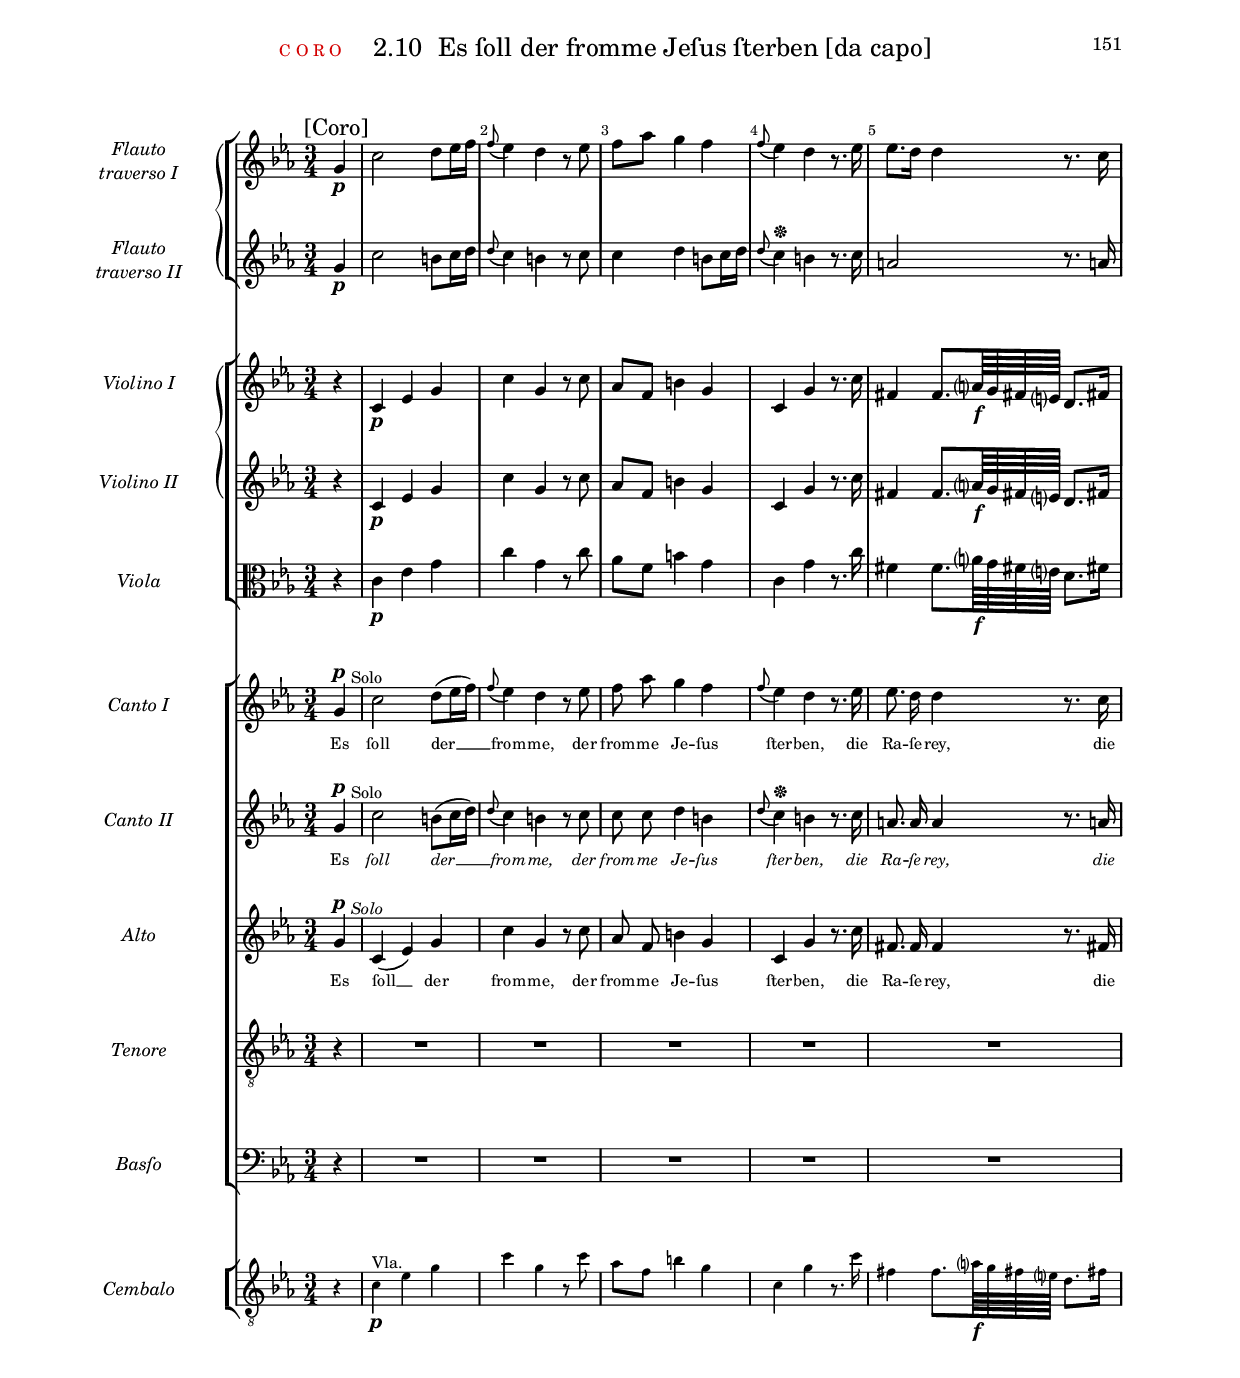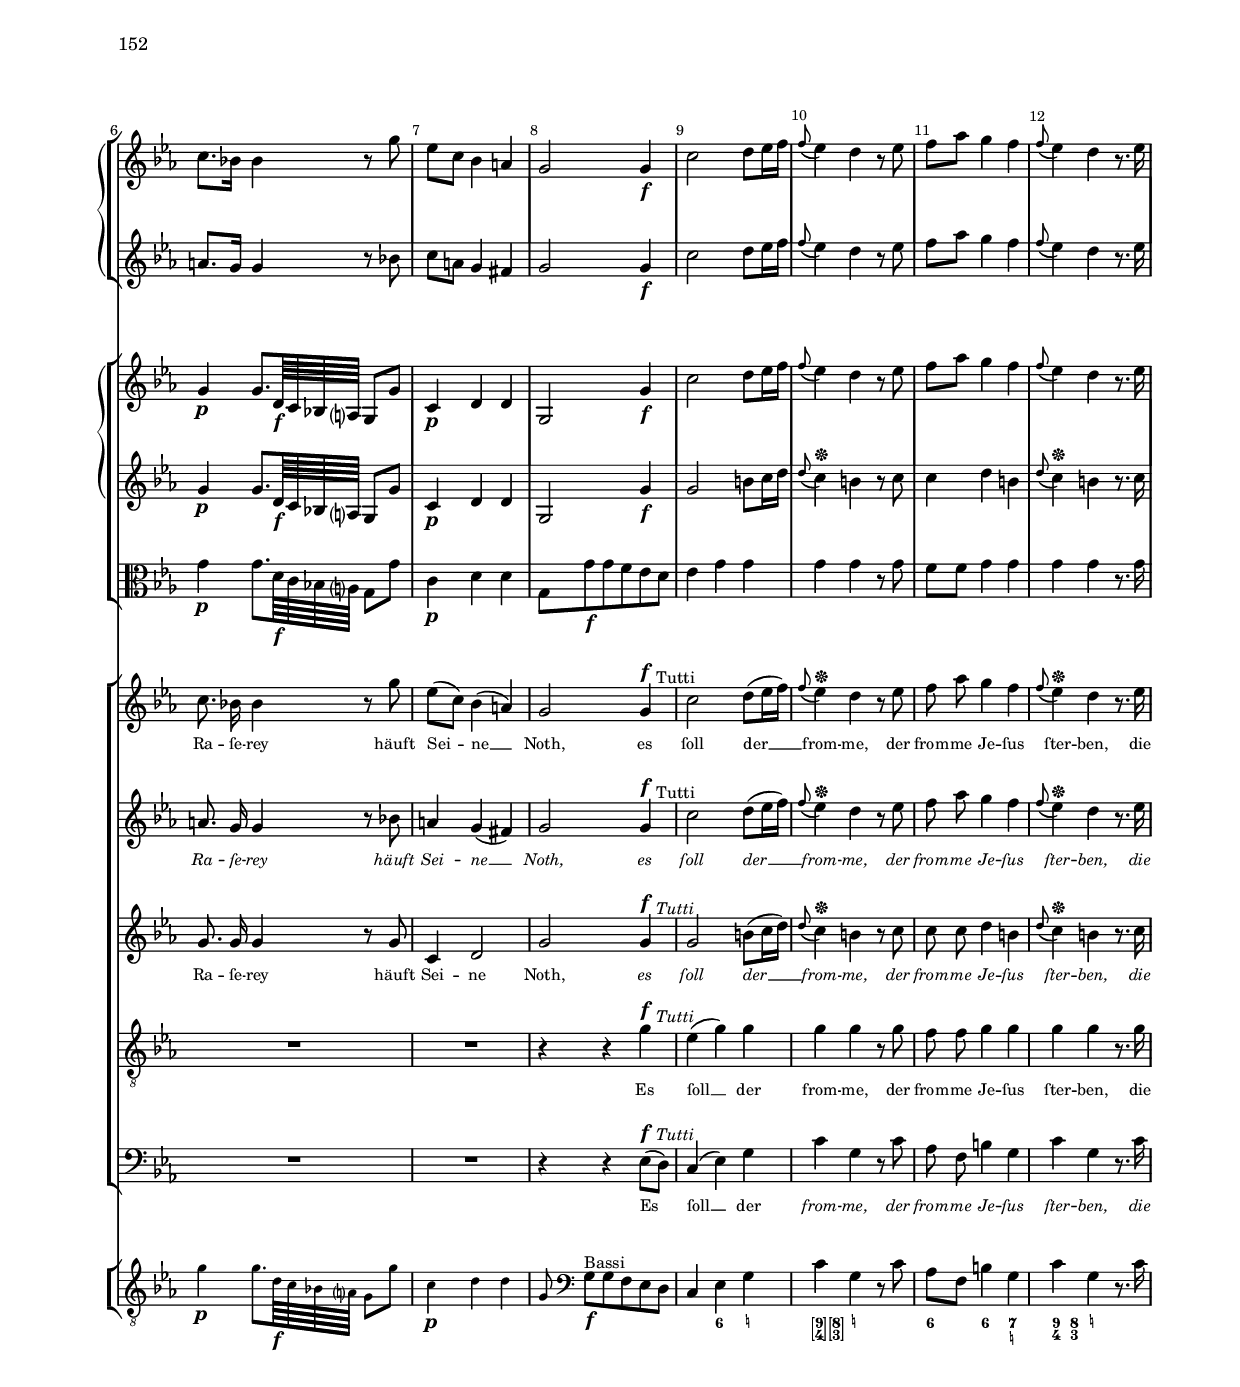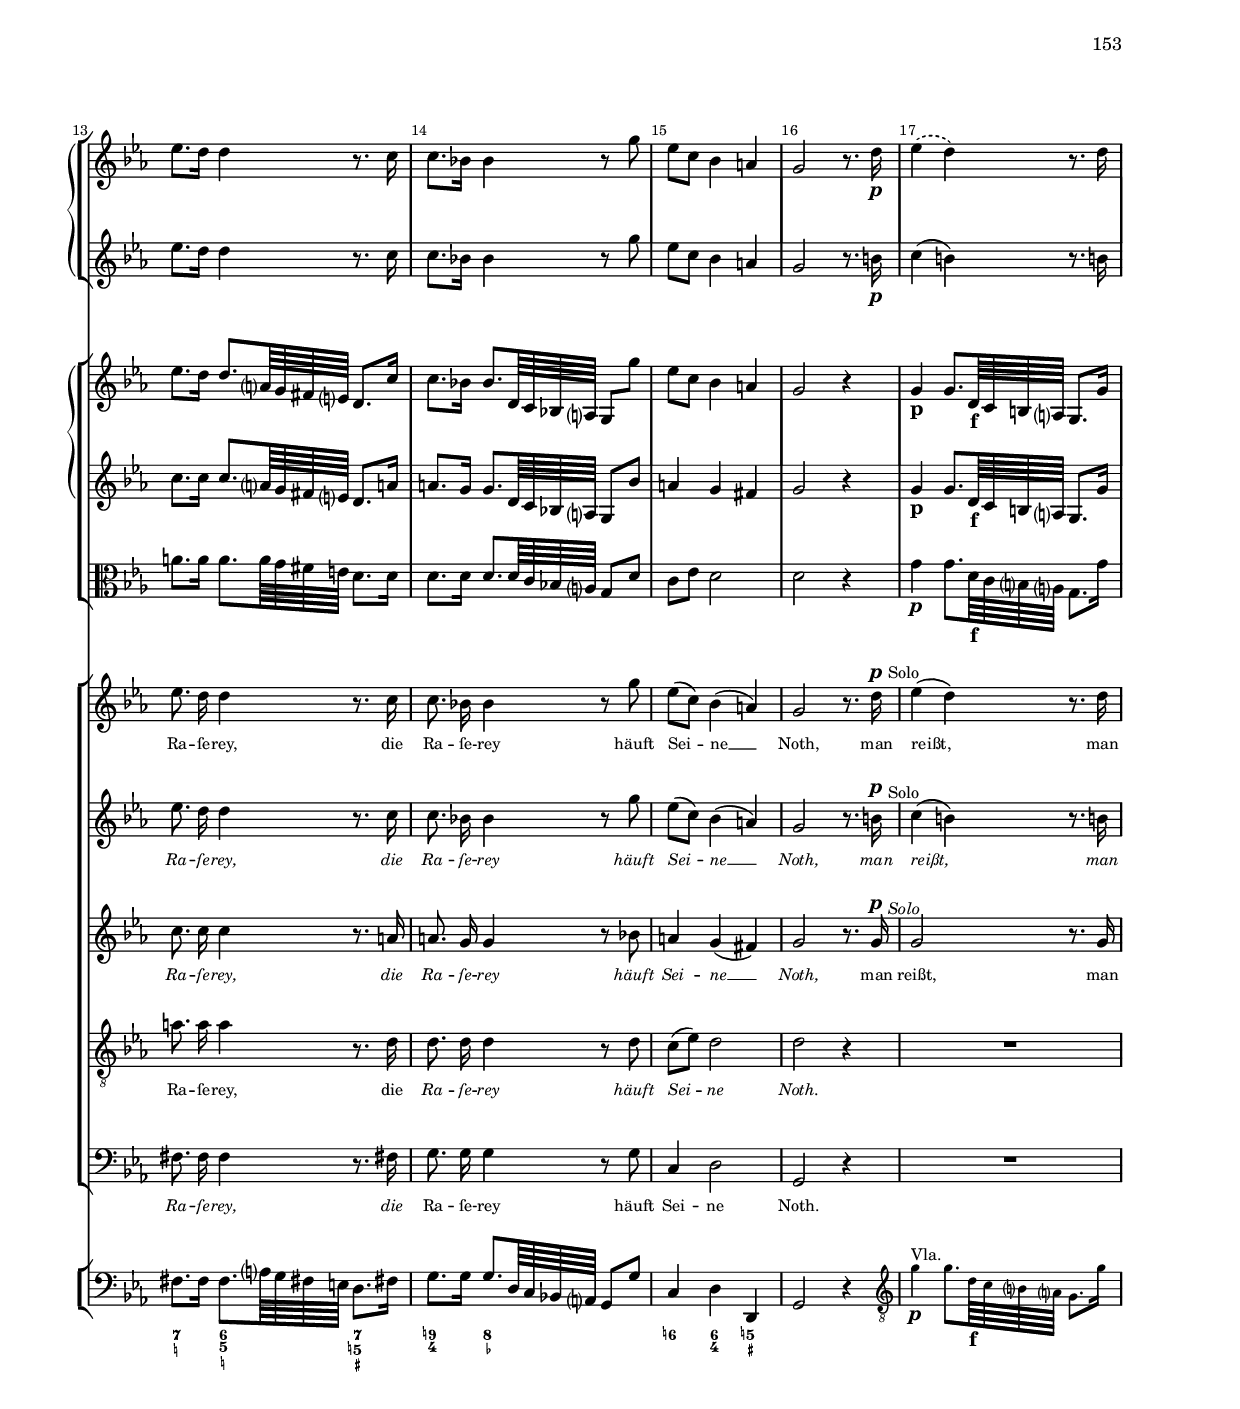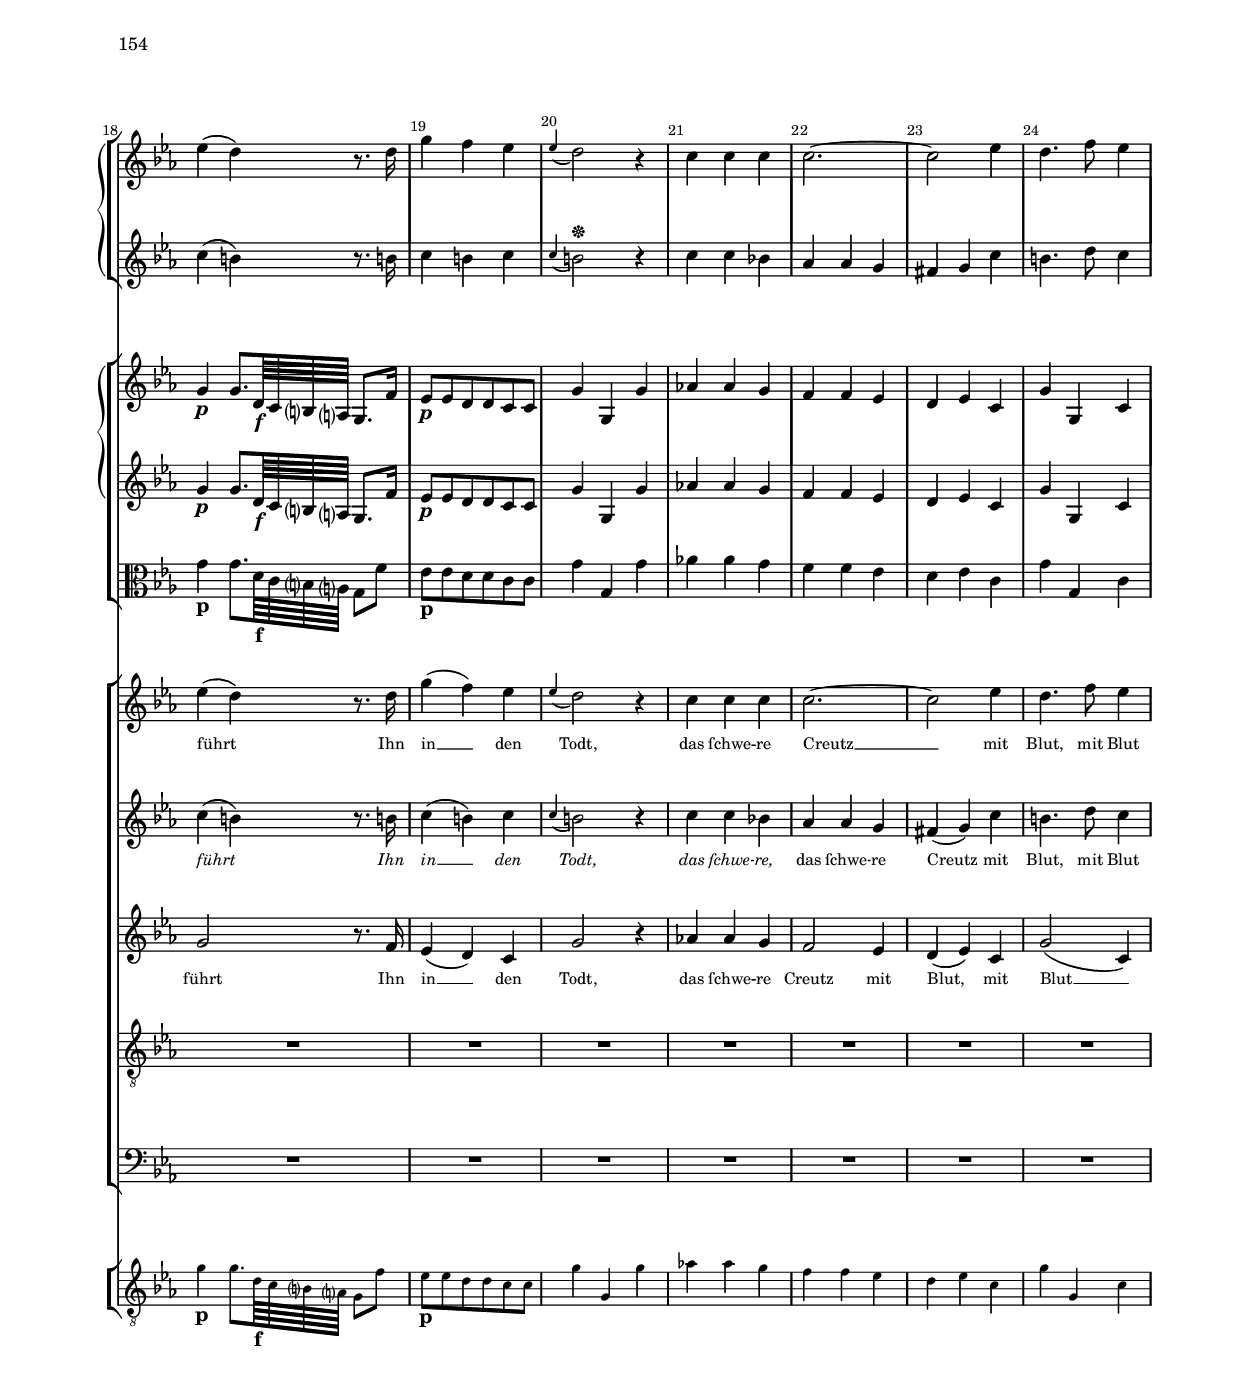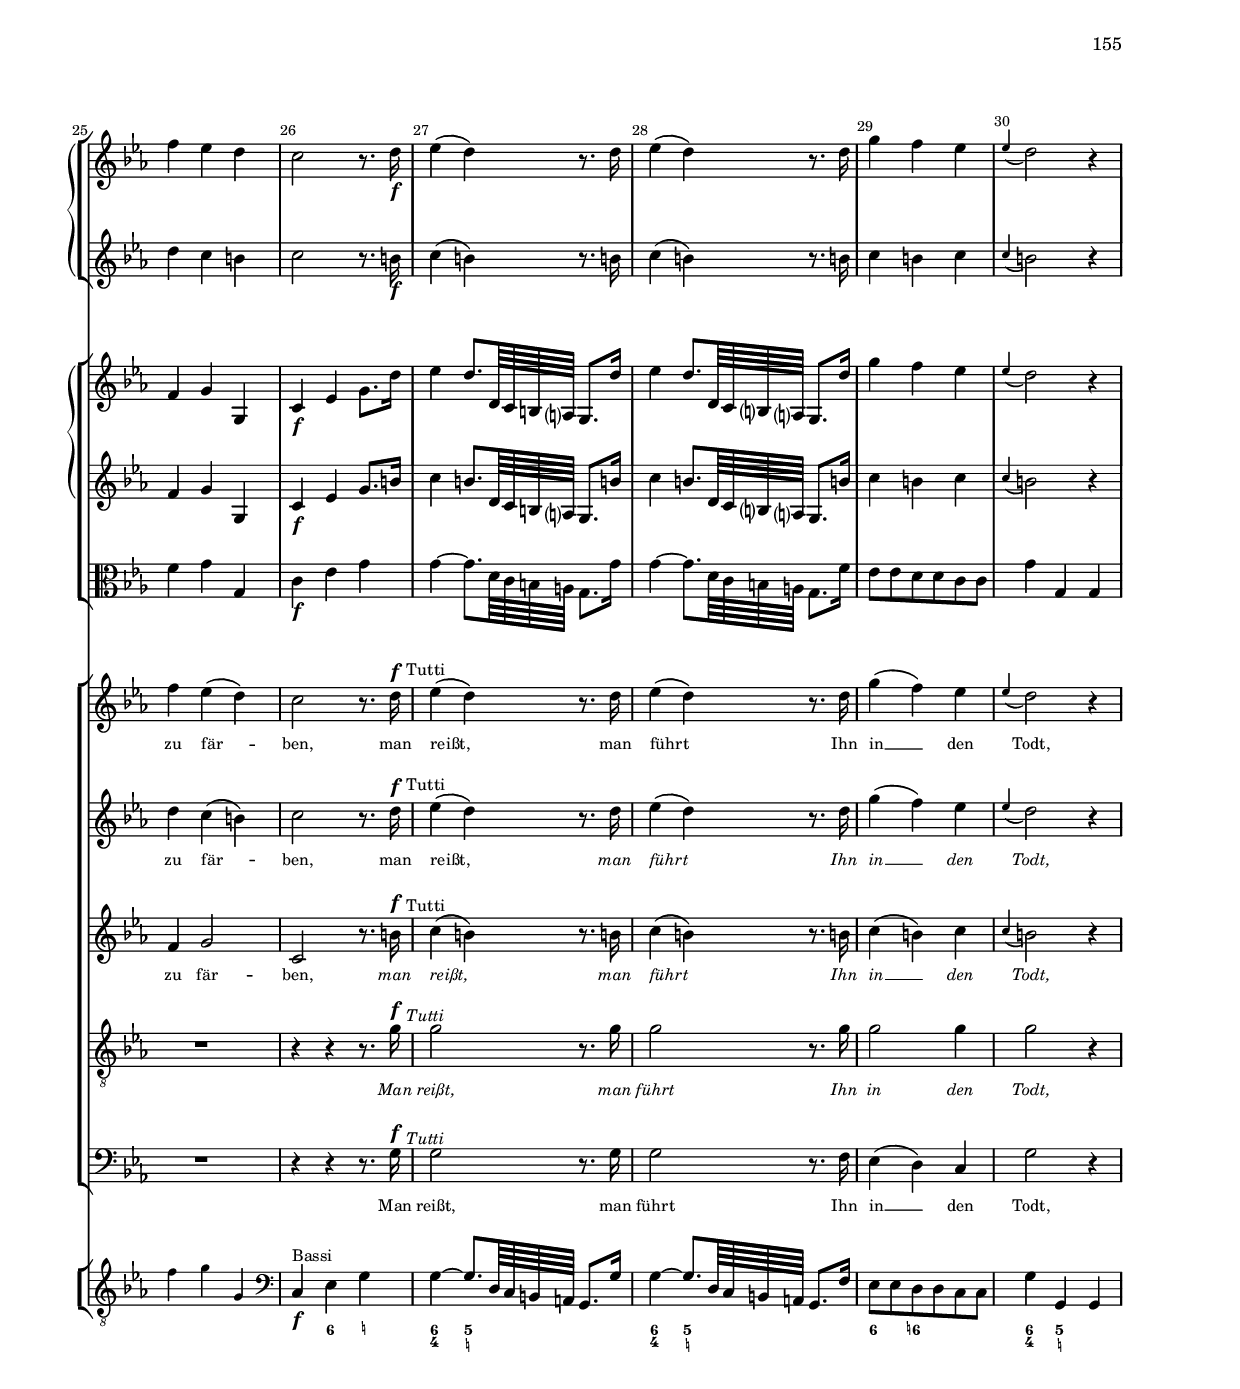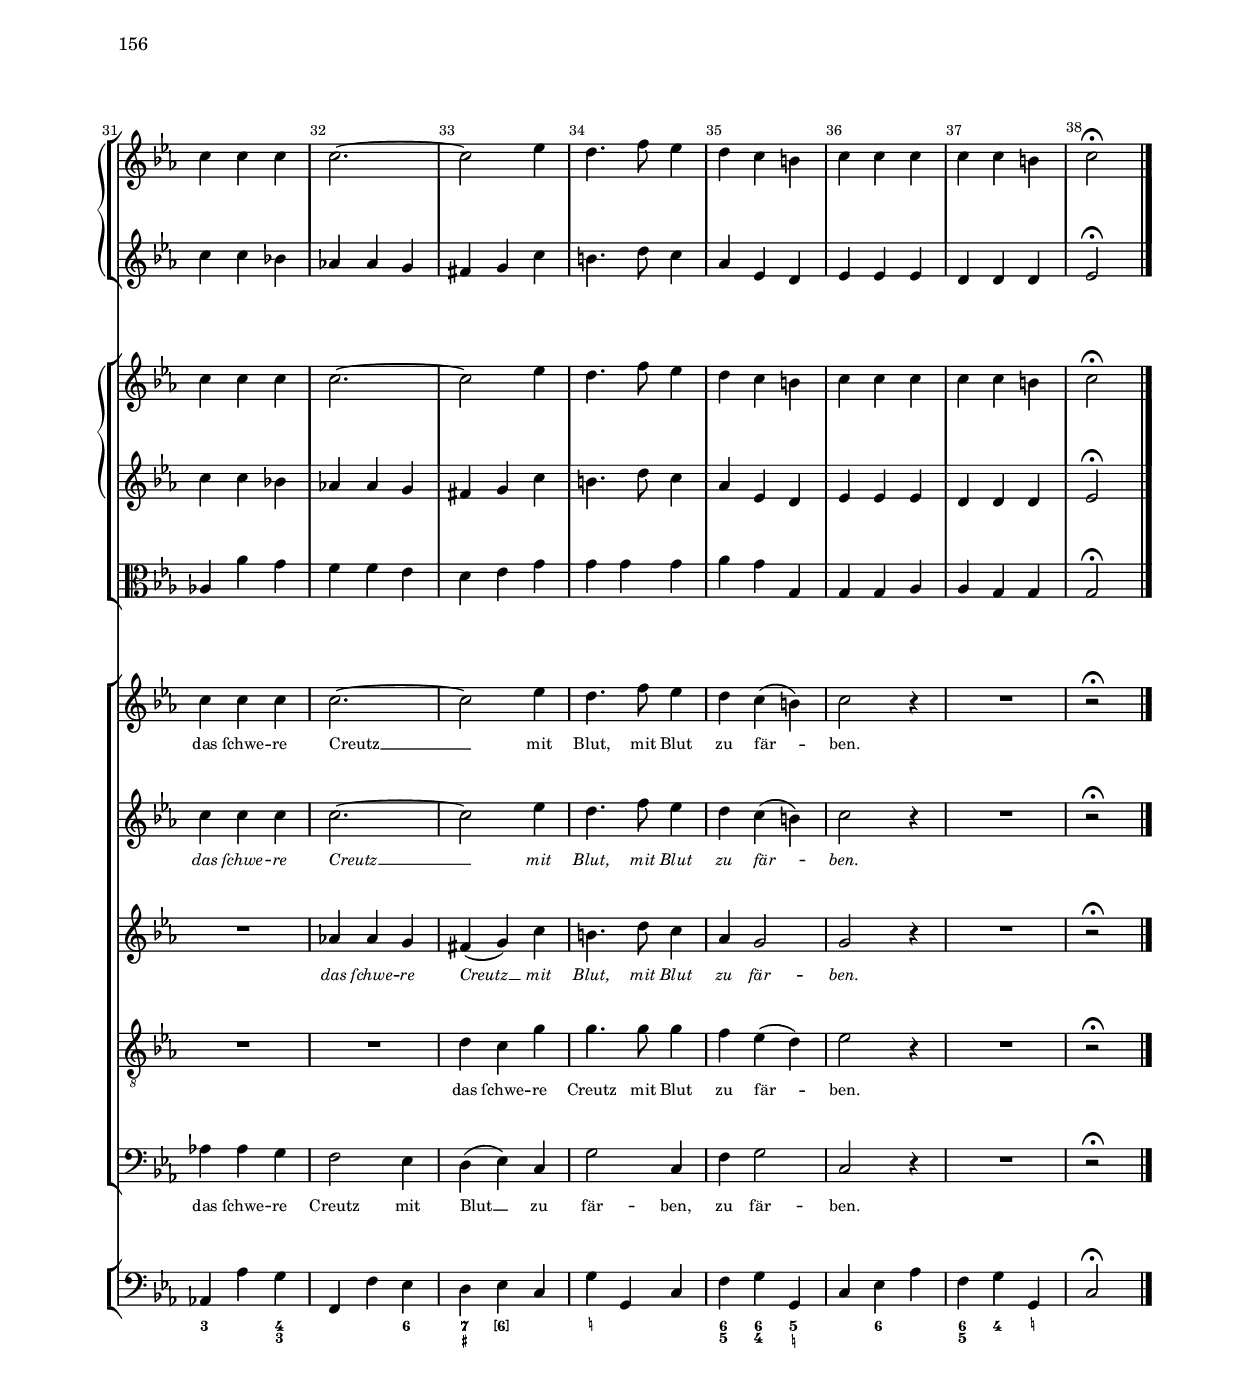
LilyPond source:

% (c) 2020 by Wolfgang Esser-Skala.
% This file is licensed under the Creative Commons Attribution-NonCommercial-ShareAlike 4.0 International License.
% To view a copy of this license, visit http://creativecommons.org/licenses/by-nc-sa/4.0/.

\version "2.18.0"

\include "../definitions.ly"

\paper { first-page-number = #151 }

#(set-global-staff-size 15.87)

\book {
% 	\bookpart {
% 		\paper { evenHeaderMarkup = {} oddHeaderMarkup = {} }
% 		\partTitle "L U K A S" "X X I I I"
% 	}
% 	\bookpart {
% 		\paper { evenHeaderMarkup = {} oddHeaderMarkup = {} }
% 		\markup \null
% 	}
% 	\bookpart {
% 		\header {
% 			movement = \movementTitle "2.1" "R E C I T A T I V O" "Und der gantze Hauffe ſtund auf"
% 		}
% 		\paper {
% 			system-system-spacing.basic-distance = #23
% 			system-system-spacing.minimum-distance = #23
% 			systems-per-page = #2
% 		}
% 		\score {
% 			<<
% 				\new Staff {
% 					\set Staff.instrumentName = "Evangeliſt"
% 					\new Voice = "Tenore" { \dynamicUp \UndDerGantzeTenoreNotes }
% 				}
% 				\new Lyrics \lyricsto Tenore \UndDerGantzeTenoreLyrics
% 				\new StaffGroup <<
% 					\new Staff {
% 						\set Staff.instrumentName = "Cembalo"
% 						\UndDerGantzeOrgano
% 					}
% 				>>
% 				\new FiguredBass { \UndDerGantzeBassFigures }
% 			>>
% 			\layout { }
% 			\midi { \tempo 4 = 60 }
% 		}
% 	}
% 	\bookpart {
% 		\header {
% 			movement = \movementTitle "2.2" "C O R O" "Dieſen finden wir, daß Er das Volck abwendet"
% 		}
% 		\paper { systems-per-page = #1 }
% 		\score {
% 			<<
% 				\new StaffGroup <<
% 					\new GrandStaff <<
% 						\new Staff {
% 							\set Staff.instrumentName = "Oboe I"
% 							\DiesenFindenWirOboeI
% 						}
% 						\new Staff {
% 							\set Staff.instrumentName = "Oboe II"
% 							\DiesenFindenWirOboeII
% 						}
% 					>>
% 				>>
% 				\new StaffGroup <<
% 					\new GrandStaff \with { \violinGroupDistance } <<
% 						\new Staff {
% 							\set Staff.instrumentName = "Violino I"
% 							\DiesenFindenWirViolinoI
% 						}
% 						\new Staff {
% 							\set Staff.instrumentName = "Violino II"
% 							\DiesenFindenWirViolinoII
% 						}
% 					>>
% 					\new Staff {
% 						\set Staff.instrumentName = "Viola"
% 						\DiesenFindenWirViola
% 					}
% 				>>
% 				\new ChoirStaff <<
% 					\new Staff {
% 						\set Staff.instrumentName = "Canto"
% 						\new Voice = "Soprano" { \dynamicUp \DiesenFindenWirSopranoNotes }
% 					}
% 					\new Lyrics \lyricsto Soprano \DiesenFindenWirSopranoLyrics
% 					
% 					\new Staff {
% 						\set Staff.instrumentName = "Alto"
% 						\new Voice = "Alto" { \dynamicUp \DiesenFindenWirAltoNotes }
% 					}
% 					\new Lyrics \lyricsto Alto \DiesenFindenWirAltoLyrics
% 					
% 					\new Staff {
% 						\set Staff.instrumentName = "Tenore"
% 						\new Voice = "Tenore" { \dynamicUp \DiesenFindenWirTenoreNotes }
% 					}
% 					\new Lyrics \lyricsto Tenore \DiesenFindenWirTenoreLyrics
% 					
% 					\new Staff {
% 						\set Staff.instrumentName = "Basſo"
% 						\new Voice = "Basso" { \dynamicUp \DiesenFindenWirBassoNotes }
% 					}
% 					\new Lyrics \lyricsto Basso \DiesenFindenWirBassoLyrics
% 				>>
% 				\new StaffGroup <<
% 					\new Staff {
% 						\set Staff.instrumentName = "Cembalo"
% 						\DiesenFindenWirOrgano
% 					}
% 				>>
% 				\new FiguredBass { \DiesenFindenWirBassFigures }
% 			>>
% 			\layout { }
% 			\midi { \tempo 4. = 70 }
% 		}
% 	}
% 	\bookpart {
% 		\header {
% 			movement = \movementTitle "2.3" "R E C I T A T I V O" "Pilatus aber fragte Ihn"
% 		}
% 		\paper {
% 			system-system-spacing.basic-distance = #23
% 			system-system-spacing.minimum-distance = #23
% 			systems-per-page = #4
% 		}
% 		\score {
% 			<<
% 				\new Staff {
% 					\set Staff.instrumentName = \markup { \center-column { "Evangeliſt" "Pilatus" } }
% 					\new Voice = "Tenore" { \dynamicUp \PilatusAberTenoreNotes }
% 				}
% 				\new Lyrics \lyricsto Tenore \PilatusAberTenoreLyrics
% 				\new StaffGroup <<
% 					\new Staff {
% 						\set Staff.instrumentName = "Cembalo"
% 						\PilatusAberOrgano
% 					}
% 				>>
% 				\new FiguredBass { \PilatusAberBassFigures }
% 			>>
% 			\layout { }
% 			\midi { \tempo 4 = 60 }
% 		}
% 	}
% 	\bookpart {
% 		\header {
% 			movement = \movementTitle "2.4" "C O R O" "Er hat das Volck erreget"
% 		}
% 		\paper { systems-per-page = #1 }
% 		\score {
% 			<<
% 				\new StaffGroup <<
% 					\new GrandStaff <<
% 						\new Staff {
% 							\set Staff.instrumentName = "Oboe I"
% 							\ErHatDasVolckOboeI
% 						}
% 						\new Staff {
% 							\set Staff.instrumentName = "Oboe II"
% 							\ErHatDasVolckOboeII
% 						}
% 					>>
% 				>>
% 				\new StaffGroup <<
% 					\new GrandStaff \with { \violinGroupDistance } <<
% 						\new Staff {
% 							\set Staff.instrumentName = "Violino I"
% 							\ErHatDasVolckViolinoI
% 						}
% 						\new Staff {
% 							\set Staff.instrumentName = "Violino II"
% 							\ErHatDasVolckViolinoII
% 						}
% 					>>
% 					\new Staff {
% 						\set Staff.instrumentName = "Viola"
% 						\ErHatDasVolckViola
% 					}
% 				>>
% 				\new ChoirStaff <<
% 					\new Staff {
% 						\set Staff.instrumentName = "Canto"
% 						\new Voice = "Soprano" { \dynamicUp \ErHatDasVolckSopranoNotes }
% 					}
% 					\new Lyrics \lyricsto Soprano \ErHatDasVolckSopranoLyrics
% 					
% 					\new Staff {
% 						\set Staff.instrumentName = "Alto"
% 						\new Voice = "Alto" { \dynamicUp \ErHatDasVolckAltoNotes }
% 					}
% 					\new Lyrics \lyricsto Alto \ErHatDasVolckAltoLyrics
% 					
% 					\new Staff {
% 						\set Staff.instrumentName = "Tenore"
% 						\new Voice = "Tenore" { \dynamicUp \ErHatDasVolckTenoreNotes }
% 					}
% 					\new Lyrics \lyricsto Tenore \ErHatDasVolckTenoreLyrics
% 					
% 					\new Staff {
% 						\set Staff.instrumentName = "Basſo"
% 						\new Voice = "Basso" { \dynamicUp \ErHatDasVolckBassoNotes }
% 					}
% 					\new Lyrics \lyricsto Basso \ErHatDasVolckBassoLyrics
% 				>>
% 				\new StaffGroup <<
% 					\new Staff {
% 						\set Staff.instrumentName = "Cembalo"
% 						\ErHatDasVolckOrgano
% 					}
% 				>>
% 				\new FiguredBass { \ErHatDasVolckBassFigures }
% 			>>
% 			\layout { }
% 			\midi { \tempo 4 = 100 }
% 		}
% 	}
% 	\bookpart {
% 		\header {
% 			movement = \movementTitle "2.5" "R E C I T A T I V O" "Da aber Pilatus Galiläam hörete"
% 		}
% 		\paper {
% 			system-system-spacing.basic-distance = #23
% 			system-system-spacing.minimum-distance = #23
% 			systems-per-page = #5
% 		}
% 		\score {
% 			<<
% 				\new Staff {
% 					\set Staff.instrumentName = "Evangeliſt"
% 					\new Voice = "Tenore" { \dynamicUp \DaAberPilatusTenoreNotes }
% 				}
% 				\new Lyrics \lyricsto Tenore \DaAberPilatusTenoreLyrics
% 				\new StaffGroup <<
% 					\new Staff {
% 						\set Staff.instrumentName = "Cembalo"
% 						\DaAberPilatusOrgano
% 					}
% 				>>
% 				\new FiguredBass { \DaAberPilatusBassFigures }
% 			>>
% 			\layout { }
% 			\midi { \tempo 4 = 60 }
% 		}
% 	}
% 	\bookpart {
% 		\header {
% 			movement = \movementTitle "2.6" "C H O R A L" "Iſt Gott für mich, ſo trete"
% 		}
% 		\paper {
% 			system-system-spacing.basic-distance = #35
% 			system-system-spacing.minimum-distance = #35
% 			systems-per-page = #2
% 		}
% 		\score {
% 			<<
% 				\new ChoirStaff \with { \twoStanzaDistance } <<
% 					\new Staff {
% 						\set Staff.instrumentName = \markup { \center-column { "Canto" "Violino I" "Oboe I" } }
% 						\new Voice = "Soprano" { \dynamicUp \IstGottFuerSopranoNotes }
% 					}
% 					\new Lyrics \lyricsto Soprano \IstGottFuerSopranoLyricsA
% 					\new Lyrics \lyricsto Soprano \IstGottFuerSopranoLyricsB
% 					
% 					\new Staff {
% 						\set Staff.instrumentName = \markup { \center-column { "Alto" "Violino II" "Oboe II" } }
% 						\new Voice = "Alto" { \dynamicUp \IstGottFuerAltoNotes }
% 					}
% 					\new Lyrics \lyricsto Alto \IstGottFuerAltoLyricsA
% 					\new Lyrics \lyricsto Alto \IstGottFuerAltoLyricsB
% 					
% 					\new Staff {
% 						\set Staff.instrumentName = \markup { \center-column { "Tenore" "Viola" } }
% 						\new Voice = "Tenore" { \dynamicUp \IstGottFuerTenoreNotes }
% 					}
% 					\new Lyrics \lyricsto Tenore \IstGottFuerTenoreLyricsA
% 					\new Lyrics \lyricsto Tenore \IstGottFuerTenoreLyricsB
% 					
% 					\new Staff {
% 						\set Staff.instrumentName = "Basſo"
% 						\new Voice = "Basso" { \dynamicUp \IstGottFuerBassoNotes }
% 					}
% 					\new Lyrics \lyricsto Basso \IstGottFuerBassoLyricsA
% 					\new Lyrics \lyricsto Basso \IstGottFuerBassoLyricsB
% 				>>
% 				\new StaffGroup <<
% 					\new Staff {
% 						\set Staff.instrumentName = "Cembalo"
% 						\IstGottFuerOrgano
% 					}
% 				>>
% 				\new FiguredBass { \IstGottFuerBassFigures }
% 			>>
% 			\layout { }
% 			\midi { \tempo 4 = 90 }
% 		}
% 	}
% 	\bookpart {
% 		\header {
% 			movement = \movementTitle "2.7" "R E C I T A T I V O" "Pilatus aber rief die Hohenprieſter"
% 		}
% 		\paper {
% 			system-system-spacing.basic-distance = #23
% 			system-system-spacing.minimum-distance = #23
% 			systems-per-page = #4
% 		}
% 		\score {
% 			<<
% 				\new Staff {
% 					\set Staff.instrumentName = \markup { \center-column { "Evangeliſt" "Pilatus" } }
% 					\new Voice = "Tenore" { \dynamicUp \PilatusAberRiefTenoreNotes }
% 				}
% 				\new Lyrics \lyricsto Tenore \PilatusAberRiefTenoreLyrics
% 				\new StaffGroup <<
% 					\new Staff {
% 						\set Staff.instrumentName = "Cembalo"
% 						\PilatusAberRiefOrgano
% 					}
% 				>>
% 				\new FiguredBass { \PilatusAberRiefBassFigures }
% 			>>
% 			\layout { }
% 			\midi { \tempo 4 = 60 }
% 		}
% 	}
% 	\bookpart {
% 		\header {
% 			movement = \movementTitle "2.8" "C O R O" "Hinweg mit dieſem"
% 		}
% 		\paper { systems-per-page = #1 }
% 		\score {
% 			<<
% 				\new StaffGroup <<
% 					\new GrandStaff <<
% 						\new Staff {
% 							\set Staff.instrumentName = "Oboe I"
% 							\HinwegMitDiesemOboeI
% 						}
% 						\new Staff {
% 							\set Staff.instrumentName = "Oboe II"
% 							\HinwegMitDiesemOboeII
% 						}
% 					>>
% 				>>
% 				\new StaffGroup <<
% 					\new GrandStaff \with { \violinGroupDistance } <<
% 						\new Staff {
% 							\set Staff.instrumentName = "Violino I"
% 							\HinwegMitDiesemViolinoI
% 						}
% 						\new Staff {
% 							\set Staff.instrumentName = "Violino II"
% 							\HinwegMitDiesemViolinoII
% 						}
% 					>>
% 					\new Staff {
% 						\set Staff.instrumentName = "Viola"
% 						\HinwegMitDiesemViola
% 					}
% 				>>
% 				\new ChoirStaff <<
% 					\new Staff {
% 						\set Staff.instrumentName = "Canto"
% 						\new Voice = "Soprano" { \dynamicUp \HinwegMitDiesemSopranoNotes }
% 					}
% 					\new Lyrics \lyricsto Soprano \HinwegMitDiesemSopranoLyrics
% 					
% 					\new Staff {
% 						\set Staff.instrumentName = "Alto"
% 						\new Voice = "Alto" { \dynamicUp \HinwegMitDiesemAltoNotes }
% 					}
% 					\new Lyrics \lyricsto Alto \HinwegMitDiesemAltoLyrics
% 					
% 					\new Staff {
% 						\set Staff.instrumentName = "Tenore"
% 						\new Voice = "Tenore" { \dynamicUp \HinwegMitDiesemTenoreNotes }
% 					}
% 					\new Lyrics \lyricsto Tenore \HinwegMitDiesemTenoreLyrics
% 					
% 					\new Staff {
% 						\set Staff.instrumentName = "Basſo"
% 						\new Voice = "Basso" { \dynamicUp \HinwegMitDiesemBassoNotes }
% 					}
% 					\new Lyrics \lyricsto Basso \HinwegMitDiesemBassoLyrics
% 				>>
% 				\new StaffGroup <<
% 					\new Staff {
% 						\set Staff.instrumentName = "Cembalo"
% 						\HinwegMitDiesemOrgano
% 					}
% 				>>
% 				\new FiguredBass { \HinwegMitDiesemBassFigures }
% 			>>
% 			\layout { }
% 			\midi { \tempo 4 = 100 }
% 		}
% 	}
% 	\bookpart {
% 		\header {
% 			movement = \movementTitle "2.9" "R E C I T A T I V O" "Welcher war um einen Aufruhr"
% 		}
% 		\paper { systems-per-page = #1 }
% 		\score {
% 			<<
% 				\new StaffGroup <<
% 					\new GrandStaff \with { \violinGroupDistance } <<
% 						\new Staff {
% 							\set Staff.instrumentName = "Violino I"
% 							\WelcherWarUmViolinoI
% 						}
% 						\new Staff {
% 							\set Staff.instrumentName = "Violino II"
% 							\WelcherWarUmViolinoII
% 						}
% 					>>
% 					\new Staff {
% 						\set Staff.instrumentName = "Viola"
% 						\WelcherWarUmViola
% 					}
% 				>>
% 				\new Staff {
% 					\set Staff.instrumentName = \markup { \center-column { "Evangeliſt" "Pilatus" } }
% 					\new Voice = "Evangelist" { \dynamicUp \WelcherWarUmEvangelistNotes }
% 				}
% 				\new Lyrics \lyricsto Evangelist \WelcherWarUmEvangelistLyrics
% 				\new ChoirStaff <<
% 					\new Staff {
% 						\set Staff.instrumentName = "Canto"
% 						\new Voice = "Soprano" { \dynamicUp \WelcherWarUmSopranoNotes }
% 					}
% 					\new Lyrics \lyricsto Soprano \WelcherWarUmSopranoLyrics
% 					
% 					\new Staff {
% 						\set Staff.instrumentName = "Alto"
% 						\new Voice = "Alto" { \dynamicUp \WelcherWarUmAltoNotes }
% 					}
% 					\new Lyrics \lyricsto Alto \WelcherWarUmAltoLyrics
% 					
% 					\new Staff {
% 						\set Staff.instrumentName = "Tenore"
% 						\new Voice = "Tenore" { \dynamicUp \WelcherWarUmTenoreNotes }
% 					}
% 					\new Lyrics \lyricsto Tenore \WelcherWarUmTenoreLyrics
% 					
% 					\new Staff {
% 						\set Staff.instrumentName = "Basſo"
% 						\new Voice = "Basso" { \dynamicUp \WelcherWarUmBassoNotes }
% 					}
% 					\new Lyrics \lyricsto Basso \WelcherWarUmBassoLyrics
% 				>>
% 				\new StaffGroup <<
% 					\new Staff {
% 						\set Staff.instrumentName = "Cembalo"
% 						\WelcherWarUmOrgano
% 					}
% 				>>
% 				\new FiguredBass { \WelcherWarUmBassFigures }
% 			>>
% 			\layout { }
% 			\midi { \tempo 4 = 60 }
% 		}
% 	}
% 	\bookpart {
% 		\header {
% 			movement = \movementTitle "2.10" "C O R O" "Es ſoll der fromme Jeſus ſterben"
% 		}
% 		\paper { systems-per-page = #1 }
% 		\score {
% 			<<
% 				\new StaffGroup <<
% 					\new GrandStaff <<
% 						\new Staff {
% 							\set Staff.instrumentName = "Oboe I"
% 							\EsSollDerOboeI
% 						}
% 						\new Staff {
% 							\set Staff.instrumentName = "Oboe II"
% 							\EsSollDerOboeII
% 						}
% 					>>
% 				>>
% 				\new StaffGroup <<
% 					\new GrandStaff \with { \violinGroupDistance } <<
% 						\new Staff {
% 							\set Staff.instrumentName = "Violino I"
% 							\EsSollDerViolinoI
% 						}
% 						\new Staff {
% 							\set Staff.instrumentName = "Violino II"
% 							\EsSollDerViolinoII
% 						}
% 					>>
% 					\new Staff {
% 						\set Staff.instrumentName = "Viola"
% 						\EsSollDerViola
% 					}
% 				>>
% 				\new ChoirStaff <<
% 					\new Staff {
% 						\set Staff.instrumentName = "Canto"
% 						\new Voice = "Soprano" { \dynamicUp \EsSollDerSopranoNotes }
% 					}
% 					\new Lyrics \lyricsto Soprano \EsSollDerSopranoLyrics
% 					
% 					\new Staff {
% 						\set Staff.instrumentName = "Alto"
% 						\new Voice = "Alto" { \dynamicUp \EsSollDerAltoNotes }
% 					}
% 					\new Lyrics \lyricsto Alto \EsSollDerAltoLyrics
% 					
% 					\new Staff {
% 						\set Staff.instrumentName = "Tenore"
% 						\new Voice = "Tenore" { \dynamicUp \EsSollDerTenoreNotes }
% 					}
% 					\new Lyrics \lyricsto Tenore \EsSollDerTenoreLyrics
% 					
% 					\new Staff {
% 						\set Staff.instrumentName = "Basſo"
% 						\new Voice = "Basso" { \dynamicUp \EsSollDerBassoNotes }
% 					}
% 					\new Lyrics \lyricsto Basso \EsSollDerBassoLyrics
% 				>>
% 				\new StaffGroup <<
% 					\new Staff {
% 						\set Staff.instrumentName = "Cembalo"
% 						\EsSollDerOrgano
% 					}
% 				>>
% 				\new FiguredBass { \EsSollDerBassFigures }
% 			>>
% 			\layout { }
% 			\midi { \tempo 4 = 100 }
% 		}
% 	}
% 	\bookpart {
% 		\header {
% 			movement = \movementTitle "2.11" "R E C I T A T I V O" "Und als ſie Ihn hinführeten"
% 		}
% 		\paper {
% 			system-system-spacing.basic-distance = #23
% 			system-system-spacing.minimum-distance = #23
% 			systems-per-page = #3
% 		}
% 		\score {
% 			<<
% 				\new Staff {
% 					\set Staff.instrumentName = "Evangeliſt"
% 					\new Voice = "Tenore" { \dynamicUp \UndAlsSieTenoreNotes }
% 				}
% 				\new Lyrics \lyricsto Tenore \UndAlsSieTenoreLyrics
% 				\new StaffGroup <<
% 					\new Staff {
% 						\set Staff.instrumentName = "Cembalo"
% 						\UndAlsSieOrgano
% 					}
% 				>>
% 				\new FiguredBass { \UndAlsSieBassFigures }
% 			>>
% 			\layout { }
% 			\midi { \tempo 4 = 60 }
% 		}
% 	}
	\bookpart {
		\header {
			movement = \movementTitle "2.10" "C O R O" "Es ſoll der fromme Jeſus ſterben [da capo]"
		}
		\paper { systems-per-page = #1 }
		\score {
			<<
				\new StaffGroup <<
					\new GrandStaff <<
						\new Staff {
							\set Staff.instrumentName = \markup { \center-column { "Flauto" "traverso I" } }
							\EsSollDerBFlautoI
						}
						\new Staff {
							\set Staff.instrumentName = \markup { \center-column { "Flauto" "traverso II" } }
							\EsSollDerBFlautoII
						}
					>>
				>>
				\new StaffGroup <<
					\new GrandStaff \with { \violinGroupDistance } <<
						\new Staff {
							\set Staff.instrumentName = "Violino I"
							\EsSollDerBViolinoI
						}
						\new Staff {
							\set Staff.instrumentName = "Violino II"
							\EsSollDerBViolinoII
						}
					>>
					\new Staff {
						\set Staff.instrumentName = "Viola"
						\EsSollDerBViola
					}
				>>
				\new ChoirStaff <<
					\new Staff {
						\set Staff.instrumentName = "Canto I"
						\new Voice = "SopranoI" { \dynamicUp \EsSollDerBSopranoINotes }
					}
					\new Lyrics \lyricsto SopranoI \EsSollDerBSopranoILyrics
					
					\new Staff {
						\set Staff.instrumentName = "Canto II"
						\new Voice = "SopranoII" { \dynamicUp \EsSollDerBSopranoIINotes }
					}
					\new Lyrics \lyricsto SopranoII \EsSollDerBSopranoIILyrics
					
					\new Staff {
						\set Staff.instrumentName = "Alto"
						\new Voice = "Alto" { \dynamicUp \EsSollDerBAltoNotes }
					}
					\new Lyrics \lyricsto Alto \EsSollDerBAltoLyrics
					
					\new Staff {
						\set Staff.instrumentName = "Tenore"
						\new Voice = "Tenore" { \dynamicUp \EsSollDerBTenoreNotes }
					}
					\new Lyrics \lyricsto Tenore \EsSollDerBTenoreLyrics
					
					\new Staff {
						\set Staff.instrumentName = "Basſo"
						\new Voice = "Basso" { \dynamicUp \EsSollDerBBassoNotes }
					}
					\new Lyrics \lyricsto Basso \EsSollDerBBassoLyrics
				>>
				\new StaffGroup <<
					\new Staff {
						\set Staff.instrumentName = "Cembalo"
						\EsSollDerBOrgano
					}
				>>
				\new FiguredBass { \EsSollDerBBassFigures }
			>>
			\layout { }
			\midi { \tempo 4 = 100 }
		}
	}
}